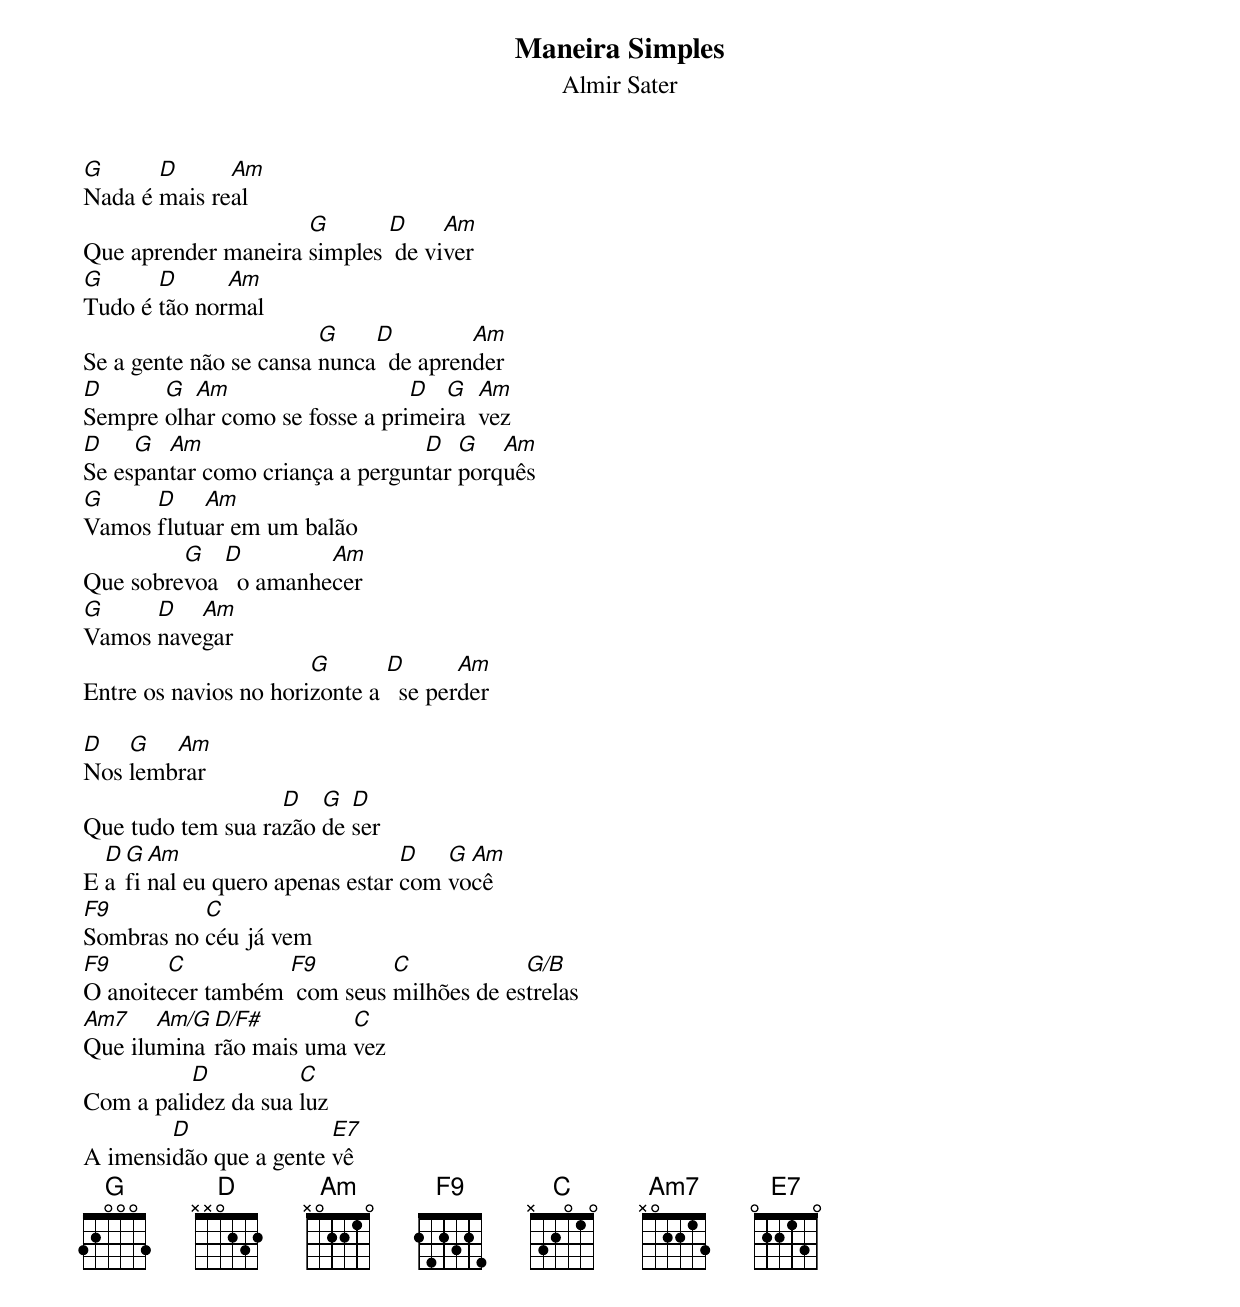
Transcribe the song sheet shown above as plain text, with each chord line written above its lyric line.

Maneira Simples
Almir Sater

G      D      Am
Nada é mais real
                     G       D     Am
Que aprender maneira simples  de viver
G      D      Am
Tudo é tão normal
                        G    D         Am
Se a gente não se cansa nunca  de aprender
D      G  Am                    D  G   Am
Sempre olhar como se fosse a primeira  vez
D    G  Am                       D   G   Am
Se espantar como criança a perguntar porquês
G     D    Am
Vamos flutuar em um balão
         G   D         Am
Que sobrevoa   o amanhecer
G     D   Am
Vamos navegar
                       G       D       Am
Entre os navios no horizonte a   se perder

D   G   Am
Nos lembrar
                   D   G  D
Que tudo tem sua razão de ser
  D G Am                        D   G Am
E a final eu quero apenas estar com você
F9         C
Sombras no céu já vem
F9      C          F9        C            G/B
O anoitecer também  com seus milhões de estrelas
Am7    Am/G D/F#         C
Que ilumina rão mais uma vez
          D          C
Com a palidez da sua luz
        D               E7
A imensidão que a gente vê
